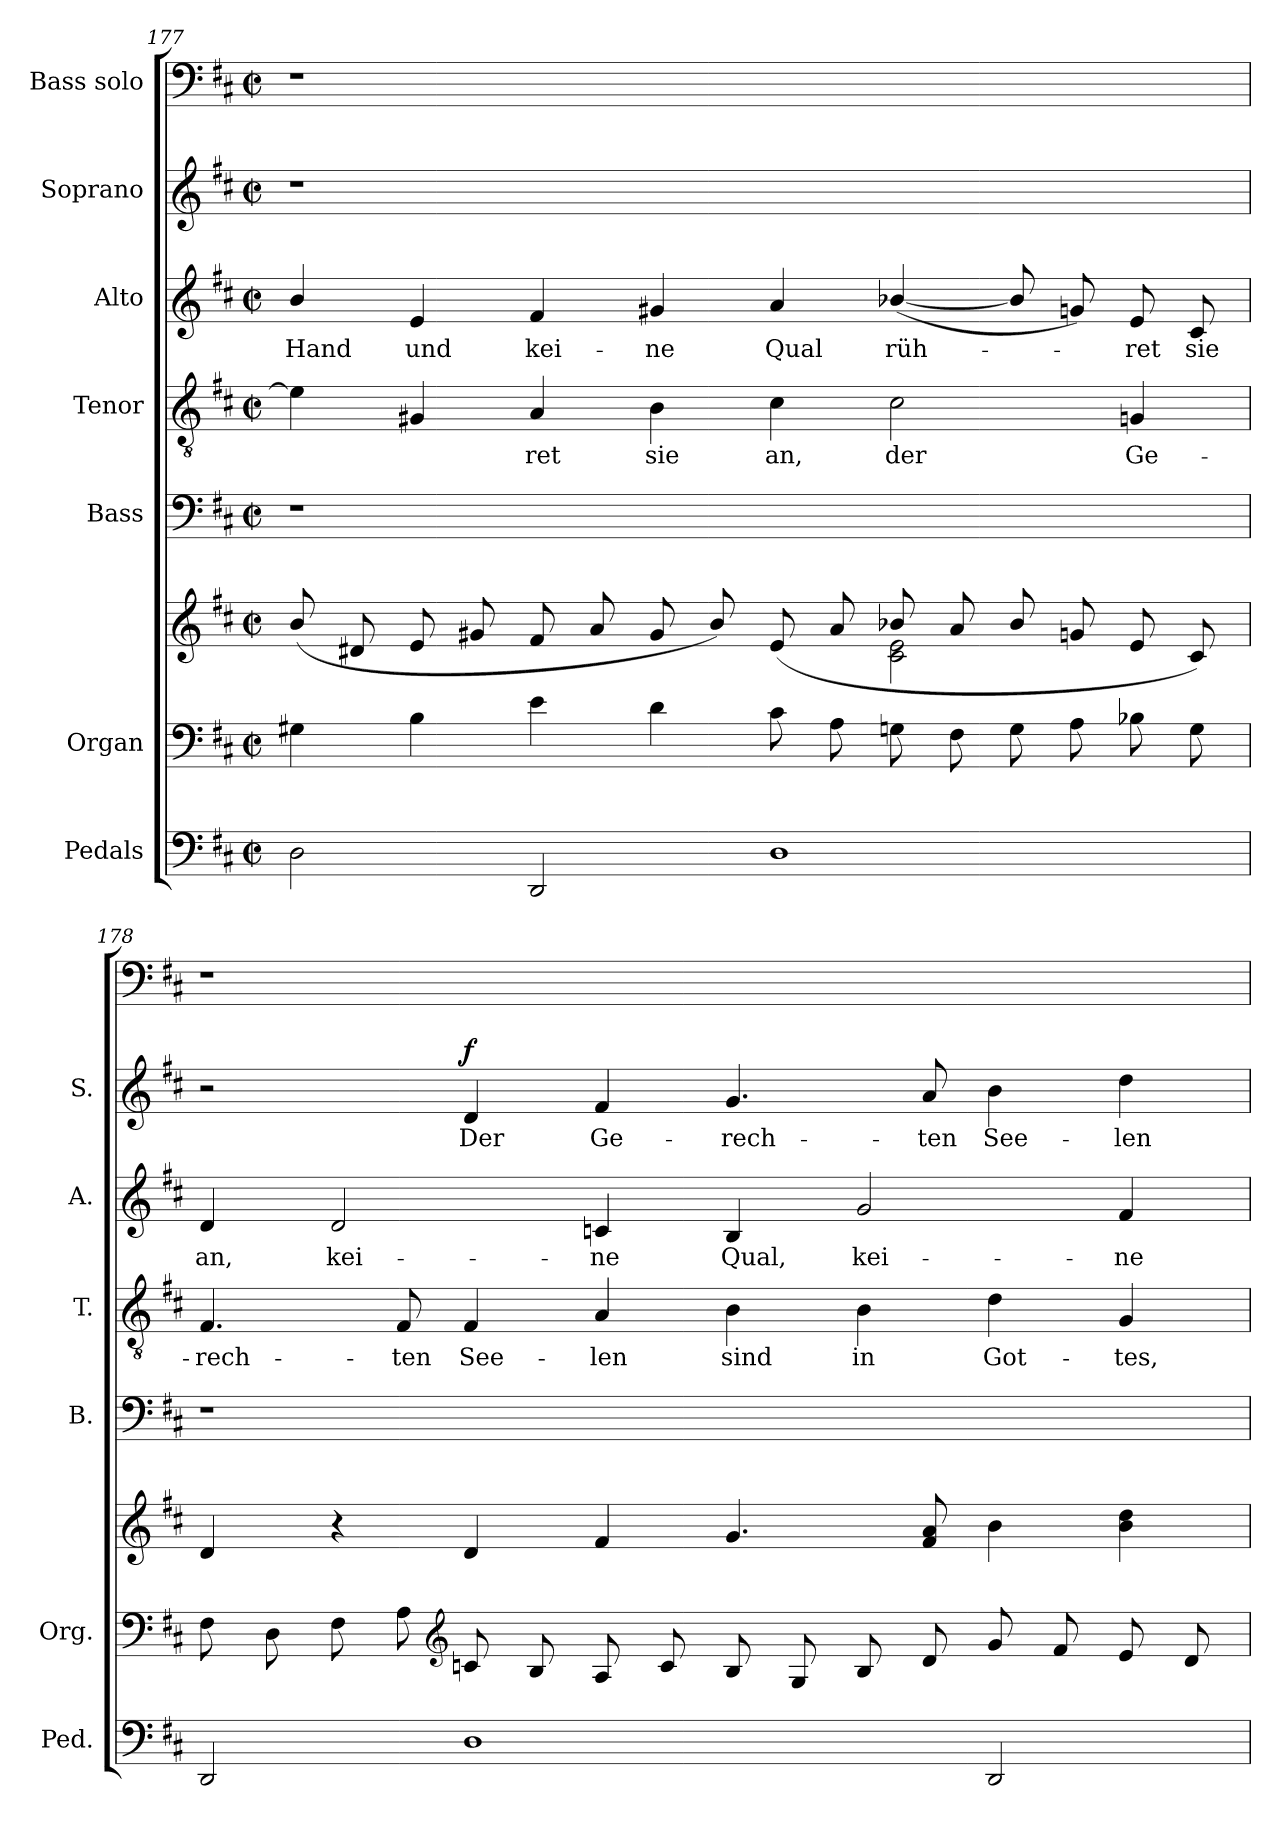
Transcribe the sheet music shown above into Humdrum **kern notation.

**kern	**kern	**kern	**kern	**kern	**text	**kern	**text	**kern	**text	**dynam	**kern
*part7	*part6	*part6	*part5	*part4	*part4	*part3	*part3	*part2	*part2	*part2	*part1
*staff8	*staff7	*staff6	*staff5	*staff4	*staff4	*staff3	*staff3	*staff2	*staff2	*staff2	*staff1
*I"Pedals	*I"Organ	*	*I"Bass	*I"Tenor	*	*I"Alto	*	*I"Soprano	*	*	*I"Bass solo
*I'Ped.	*I'Org.	*	*I'B.	*I'T.	*	*I'A.	*	*I'S.	*	*	*
*clefF4	*clefF4	*clefG2	*clefF4	*clefGv2	*	*clefG2	*	*clefG2	*	*	*clefF4
*	*	*	*	*ITrd7c12	*	*	*	*	*	*	*
*k[f#c#]	*k[f#c#]	*k[f#c#]	*k[f#c#]	*k[f#c#]	*	*k[f#c#]	*	*k[f#c#]	*	*	*k[f#c#]
*D:	*D:	*D:	*D:	*D:	*	*D:	*	*D:	*	*	*D:
*M2/2	*M2/2	*M2/2	*M2/2	*M2/2	*	*M2/2	*	*M2/2	*	*	*M2/2
*met(c|)	*met(c|)	*met(c|)	*met(c|)	*met(c|)	*	*met(c|)	*	*met(c|)	*	*	*met(c|)
=177	=177	=177	=177	=177	=177	=177	=177	=177	=177	=177	=177
*	*	*^	*	*	*	*	*	*	*	*	*
!	!	!	!	!LO:N:vis=1	!	!	!	!	!	!	!	!
!	!	!	!	!	!	!	!	!LO:LY:b:color=#000000	!LO:N:vis=1	!	!	!LO:N:vis=1
2Di\	4G#Xi\	(8bi/	1ryy	1r	4Ei\]	.	4bi/	Hand	1r	.	.	1r
.	.	8d#Xi/	.	.	.	.	.	.	.	.	.	.
!	!	!	!	!	!	!	!	!LO:LY:b:color=#000000	!	!	!	!
.	4Bi\	8ei/	.	.	4GG#Xi/	.	4ei/	und	.	.	.	.
.	.	8g#Xi/	.	.	.	.	.	.	.	.	.	.
!	!	!	!	!	!	!LO:LY:b:color=#000000	!	!	!	!	!	!
!	!	!	!	!	!	!	!	!LO:LY:b:color=#000000	!	!	!	!
2DDi/	4ei\	8f#i/	.	.	4AAi/	-ret	4f#i/	kei-	.	.	.	.
.	.	8ai/	.	.	.	.	.	.	.	.	.	.
!	!	!	!	!	!	!LO:LY:b:color=#000000	!	!	!	!	!	!
!	!	!	!	!	!	!	!	!LO:LY:b:color=#000000	!	!	!	!
.	4di\	8g#i/	.	.	4BBi\	sie	4g#Xi/	-ne	.	.	.	.
.	.	8bi/)	.	.	.	.	.	.	.	.	.	.
!	!	!	!	!	!	!LO:LY:b:color=#000000	!	!	!	!	!	!
!	!	!	!	!	!	!	!	!LO:LY:b:color=#000000	!	!	!	!
1Di	8c#i\	(8ei/	4ryy	1ryy	4C#i\	an,	4ai/	Qual	1ryy	.	.	1ryy
.	8Ai\	8ai/	.	.	.	.	.	.	.	.	.	.
!	!	!	!	!	!	!LO:LY:b:color=#000000	!	!	!	!	!	!
!	!	!	!	!	!	!	!	!LO:LY:b:color=#000000	!	!	!	!
.	8Gni\	8b-Xi/	2c#i\ 2ei	.	2C#i\	der	([4b-Xi/	rüh-	.	.	.	.
.	8F#i\	8ai/	.	.	.	.	.	.	.	.	.	.
.	8Gi\	8b-i/	.	.	.	.	8b-i/]	.	.	.	.	.
.	8Ai\	8gni/	.	.	.	.	8gni/)	.	.	.	.	.
!	!	!	!	!	!	!LO:LY:b:color=#000000	!	!	!	!	!	!
!	!	!	!	!	!	!	!	!LO:LY:b:color=#000000	!	!	!	!
.	8B-Xi\	8ei/	4ryy	.	4GGni/	Ge-	8ei/	-ret	.	.	.	.
!	!	!	!	!	!	!	!	!LO:LY:b:color=#000000	!	!	!	!
.	8Gi\	8c#i/)	.	.	.	.	8c#i/	sie	.	.	.	.
*	*	*v	*v	*	*	*	*	*	*	*	*	*
=178	=178	=178	=178	=178	=178	=178	=178	=178	=178	=178	=178
!	!	!	!LO:N:vis=1	!	!	!	!	!	!	!	!
!	!	!	!	!	!LO:LY:b:color=#000000	!	!	!	!	!	!
!	!	!	!	!	!	!	!LO:LY:b:color=#000000	!	!	!	!LO:N:vis=1
2DDi/	8F#i\	4di/	1r	4.FF#i/	-rech-	4di/	an,	2r	.	.	1r
.	8Di\	.	.	.	.	.	.	.	.	.	.
!	!	!	!	!	!	!	!LO:LY:b:color=#000000	!	!	!	!
.	8F#i\	4r	.	.	.	2di/	kei-	.	.	.	.
!	!	!	!	!	!LO:LY:b:color=#000000	!	!	!	!	!	!
.	8Ai\	.	.	8FF#i/	-ten	.	.	.	.	.	.
*	*clefG2	*	*	*	*	*	*	*	*	*	*
!	!	!	!	!	!LO:LY:b:color=#000000	!	!	!	!	!	!
!	!	!	!	!	!	!	!	!	!LO:LY:b:color=#000000	!	!
1Di	8cni/	4di/	.	4FF#i/	See-	.	.	4di/	Der	f	.
.	8Bi/	.	.	.	.	.	.	.	.	.	.
!	!	!	!	!	!LO:LY:b:color=#000000	!	!	!	!	!	!
!	!	!	!	!	!	!	!LO:LY:b:color=#000000	!	!	!	!
!	!	!	!	!	!	!	!	!	!LO:LY:b:color=#000000	!	!
.	8Ai/	4f#i/	.	4AAi/	-len	4cni/	-ne	4f#i/	Ge-	.	.
.	8ci/	.	.	.	.	.	.	.	.	.	.
!	!	!	!	!	!LO:LY:b:color=#000000	!	!	!	!	!	!
!	!	!	!	!	!	!	!LO:LY:b:color=#000000	!	!	!	!
!	!	!	!	!	!	!	!	!	!LO:LY:b:color=#000000	!	!
.	8Bi/	4.gi/	1ryy	4BBi\	sind	4Bi/	Qual,	4.gi/	-rech-	.	1ryy
.	8Gi/	.	.	.	.	.	.	.	.	.	.
!	!	!	!	!	!LO:LY:b:color=#000000	!	!	!	!	!	!
!	!	!	!	!	!	!	!LO:LY:b:color=#000000	!	!	!	!
.	8Bi/	.	.	4BBi\	in	2gi/	kei-	.	.	.	.
!	!	!	!	!	!	!	!	!	!LO:LY:b:color=#000000	!	!
.	8di/	8f#i/ 8ai	.	.	.	.	.	8ai/	-ten	.	.
!	!	!	!	!	!LO:LY:b:color=#000000	!	!	!	!	!	!
!	!	!	!	!	!	!	!	!	!LO:LY:b:color=#000000	!	!
2DDi/	8gi/	4bi\	.	4Di\	Got-	.	.	4bi\	See-	.	.
.	8f#i/	.	.	.	.	.	.	.	.	.	.
!	!	!	!	!	!LO:LY:b:color=#000000	!	!	!	!	!	!
!	!	!	!	!	!	!	!LO:LY:b:color=#000000	!	!	!	!
!	!	!	!	!	!	!	!	!	!LO:LY:b:color=#000000	!	!
.	8ei/	4bi\ 4ddi	.	4GGi/	-tes,	4f#i/	-ne	4ddi\	-len	.	.
.	8di/	.	.	.	.	.	.	.	.	.	.
=	=	=	=	=	=	=	=	=	=	=	=
*-	*-	*-	*-	*-	*-	*-	*-	*-	*-	*-	*-
